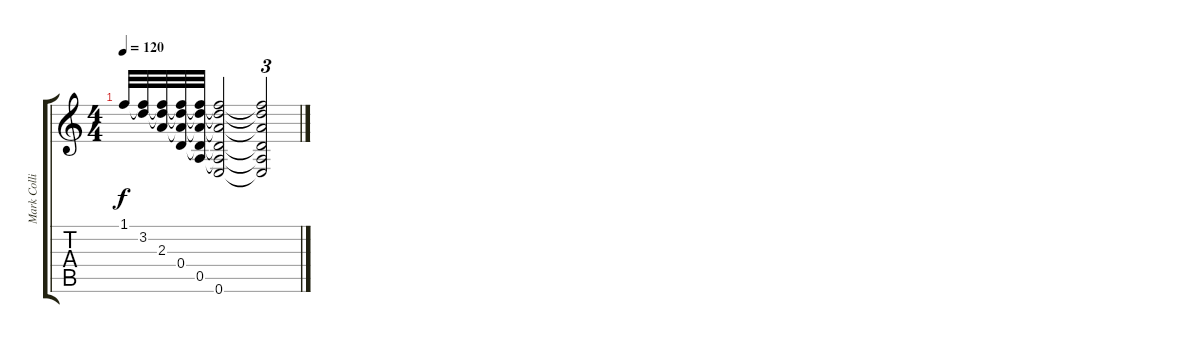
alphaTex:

\track ("Mark Collie" "Mark Colli") {instrument acousticguitarsteel}
\staff {score tabs}
\tuning (E4 B3 G3 D3 A2 E2) {hide}
\ts (4 4)
\tempo 120
\clef g2
\ks c
1.1.32{dy f} (1.1{t} 3.2).32 (1.1{t} 3.2{t} 2.3).32 (1.1{t} 3.2{t} 2.3{t} 0.4).32 (1.1{t} 3.2{t} 2.3{t} 0.4{t} 0.5).32 (1.1{t} 3.2{t} 2.3{t} 0.4{t} 0.5{t} 0.6).2 (1.1{t} 3.2{t} 2.3{t} 0.4{t} 0.5{t} 0.6{t}).2{tu (3 2)}
